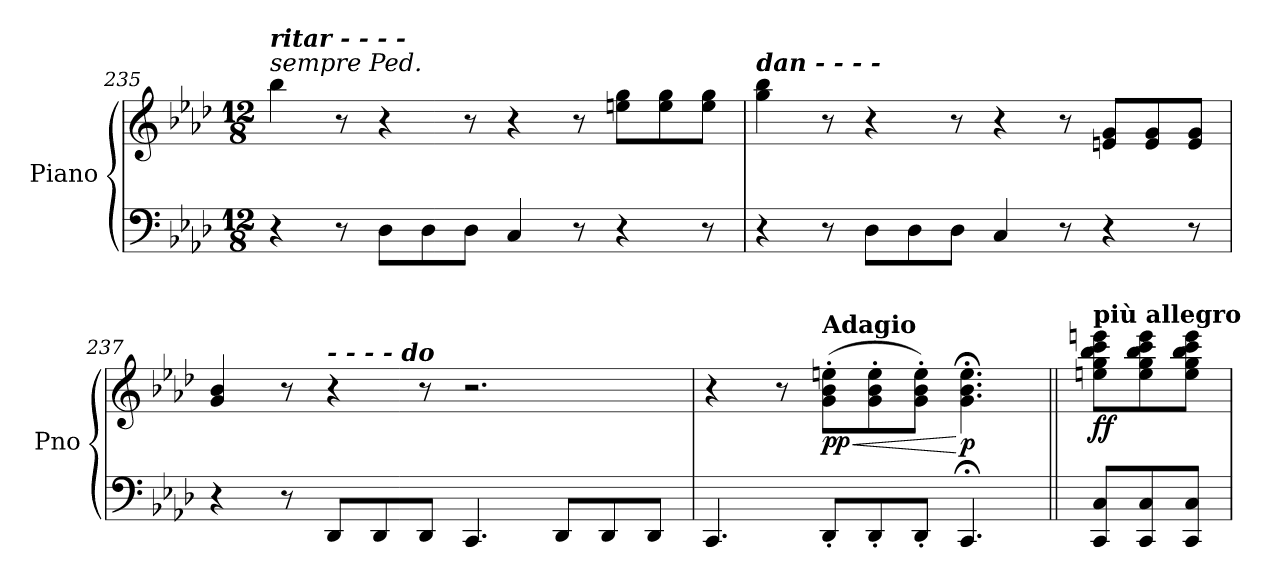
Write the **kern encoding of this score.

**kern	**kern	**dynam
*part1	*part1	*part1
*staff2	*staff1	*staff1/2
*I"Piano	*	*
*I'Pno	*	*
*clefF4	*clefG2	*
*k[b-e-a-d-]	*k[b-e-a-d-]	*
*M12/8	*M12/8	*
=235	=235	=235
!	!LO:TX:a:i:t=sempre Ped.	!
!	!LO:TX:a:Bi:t=ritar    -     -     -     -	!
!	!	!LO:DY:b
!	!	!LO:DY:n=1:b
4r	4bb-\	p other-dynamics
8r	8r	.
8D-\L	4r	.
8D-\	.	.
8D-\J	8r	.
4C/	4r	.
8r	8r	.
4r	8een\ 8gg\L	.
.	8ee\ 8gg\	.
8r	8ee\ 8gg\J	.
!!LO:PB:g=z
=236	=236	=236
!	!LO:TX:a:Bi:t=dan    -     -     -     -	!
4r	4gg\ 4bb-\	.
8r	8r	.
8D-\L	4r	.
8D-\	.	.
8D-\J	8r	.
4C/	4r	.
8r	8r	.
4r	8en/ 8g/L	.
.	8e/ 8g/	.
8r	8e/ 8g/J	.
!!LO:PB:g=z
=237	=237	=237
4r	4g/ 4b-/	.
8r	8r	.
!	!LO:TX:a:Bi:t=-       -       -      -   do	!
8DD-/L	4r	.
8DD-/	.	.
8DD-/J	8r	.
4.CC/	2.r	.
8DD-/L	.	.
8DD-/	.	.
8DD-/J	.	.
=238	=238	=238
4.CC/	4r	.
.	8r	.
!	!LO:TX:a:B:t=Adagio	!
!	!	!LO:HP:b
!	!	!LO:DY:n=1:b
8DD-'/L	(8g\' 8b-\' 8een\'L	< pp
8DD-'/	8g\' 8b-\' 8ee\'	.
8DD-'/J	8g\' 8b-\' 8ee\'J)	.
!	!	!LO:DY:n=2:b
4.CC;</	4.g\;< 4.b-\;< 4.ee\;<	[ p
=239||	=239||	=239||
!	!LO:TX:a:B:t=più allegro	!
!	!	!LO:DY:b
8CC/ 8C/L	8een\ 8gg\ 8bb-\ 8ccc\ 8eeen\L	ff
8CC/ 8C/	8ee\ 8gg\ 8bb-\ 8ccc\ 8eee\	.
8CC/ 8C/J	8ee\ 8gg\ 8bb-\ 8ccc\ 8eee\J	.
=	=	=
*-	*-	*-
